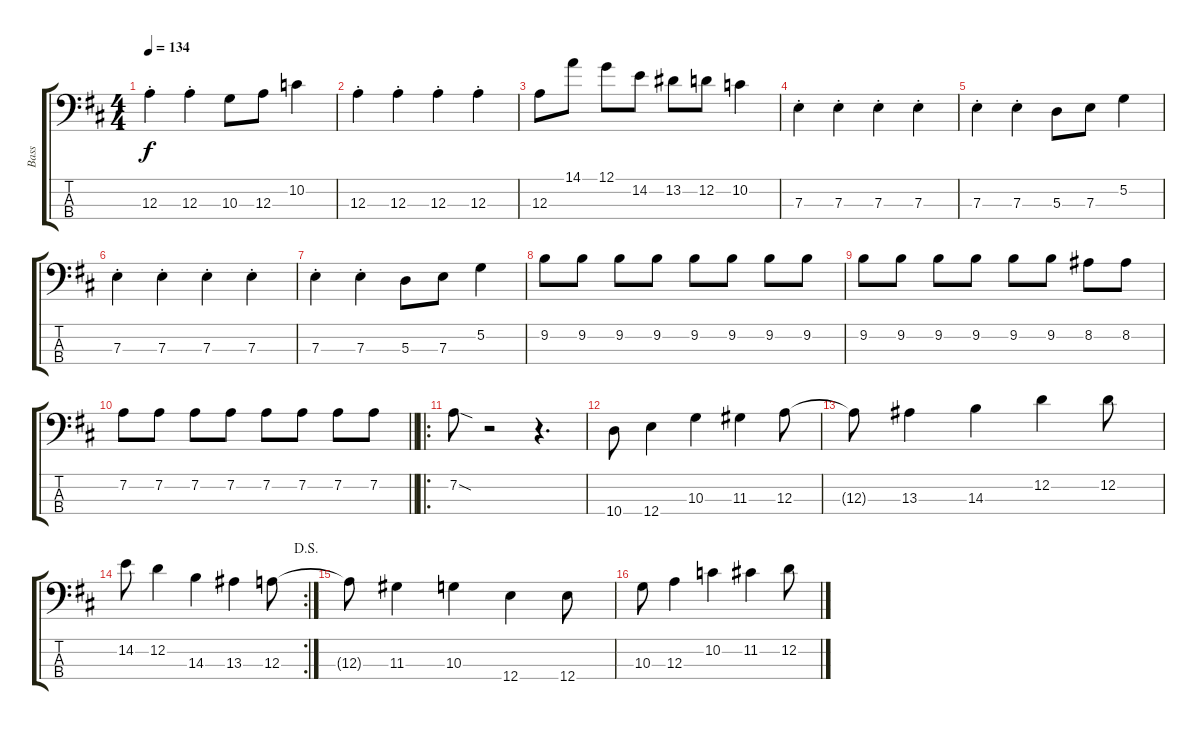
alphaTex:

\track ("Bass" "Bass") {instrument electricbasspick}
\staff {score tabs}
\tuning (G2 D2 A1 E1) {hide}
\ts (4 4)
\tempo 134
\clef f4
\ks d
12.3{st}.4{dy f} 12.3{st}.4 10.3.8 12.3.8 10.2.4 |
12.3{st}.4 12.3{st}.4 12.3{st}.4 12.3{st}.4 |
12.3.8 14.1.8 12.1.8 14.2.8 13.2.8 12.2.8 10.2.4 |
7.3{st}.4 7.3{st}.4 7.3{st}.4 7.3{st}.4 |
7.3{st}.4 7.3{st}.4 5.3.8 7.3.8 5.2.4 |
7.3{st}.4 7.3{st}.4 7.3{st}.4 7.3{st}.4 |
7.3{st}.4 7.3{st}.4 5.3.8 7.3.8 5.2.4 |
9.2.8 9.2.8 9.2.8 9.2.8 9.2.8 9.2.8 9.2.8 9.2.8 |
9.2.8 9.2.8 9.2.8 9.2.8 9.2.8 9.2.8 8.2.8 8.2.8 |
\barLineRight lightlight
7.2.8 7.2.8 7.2.8 7.2.8 7.2.8 7.2.8 7.2.8 7.2.8 |
\ro
7.2{sod}.8 r.2 r.4{d} |
10.4.8 12.4.4 10.3.4 11.3.4 12.3.8 |
12.3{t}.8 13.3.4 14.3.4 12.2.4 12.2.8 |
\rc 2
\jump dalsegno
14.2.8 12.2.4 14.3.4 13.3.4 12.3.8 |
12.3{t}.8 11.3.4 10.3.4 12.4.4 12.4.8 |
10.3.8 12.3.4 10.2.4 11.2.4 12.2.8
